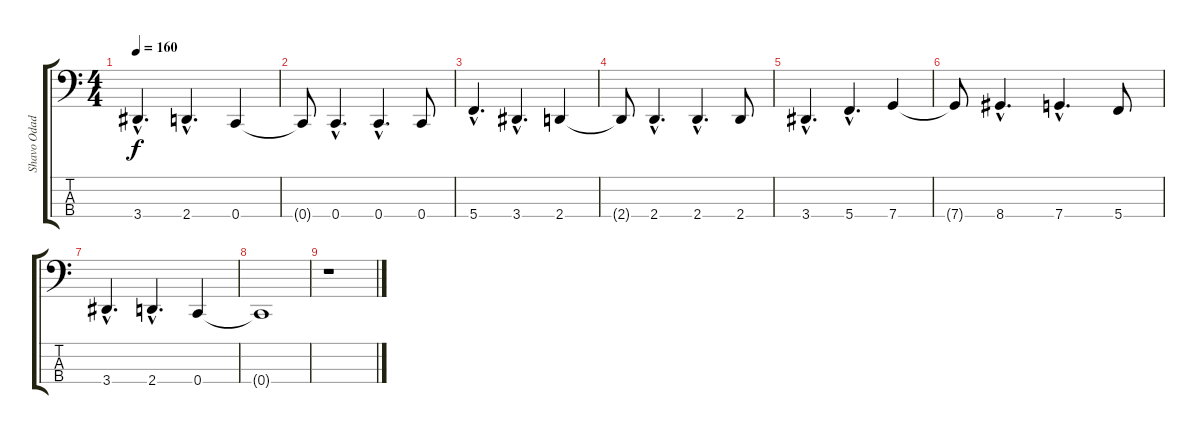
\track ("Shavo Odadjian (Bass Guitar)" "Shavo Odad") {instrument electricbassfinger}
\staff {score tabs}
\tuning (F2 C2 G1 C1) {hide}
\ts (4 4)
\tempo 160
\clef f4
\ks c
3.4{hac}.4{d dy f} 2.4{hac}.4{d} 0.4.4 |
0.4{t}.8 0.4{hac}.4{d} 0.4{hac}.4{d} 0.4.8 |
5.4{hac}.4{d} 3.4{hac}.4{d} 2.4.4 |
2.4{t}.8 2.4{hac}.4{d} 2.4{hac}.4{d} 2.4.8 |
3.4{hac}.4{d} 5.4{hac}.4{d} 7.4.4 |
7.4{t}.8 8.4{hac}.4{d} 7.4{hac}.4{d} 5.4.8 |
3.4{hac}.4{d} 2.4{hac}.4{d} 0.4.4 |
0.4{t}.1 |
r.1
